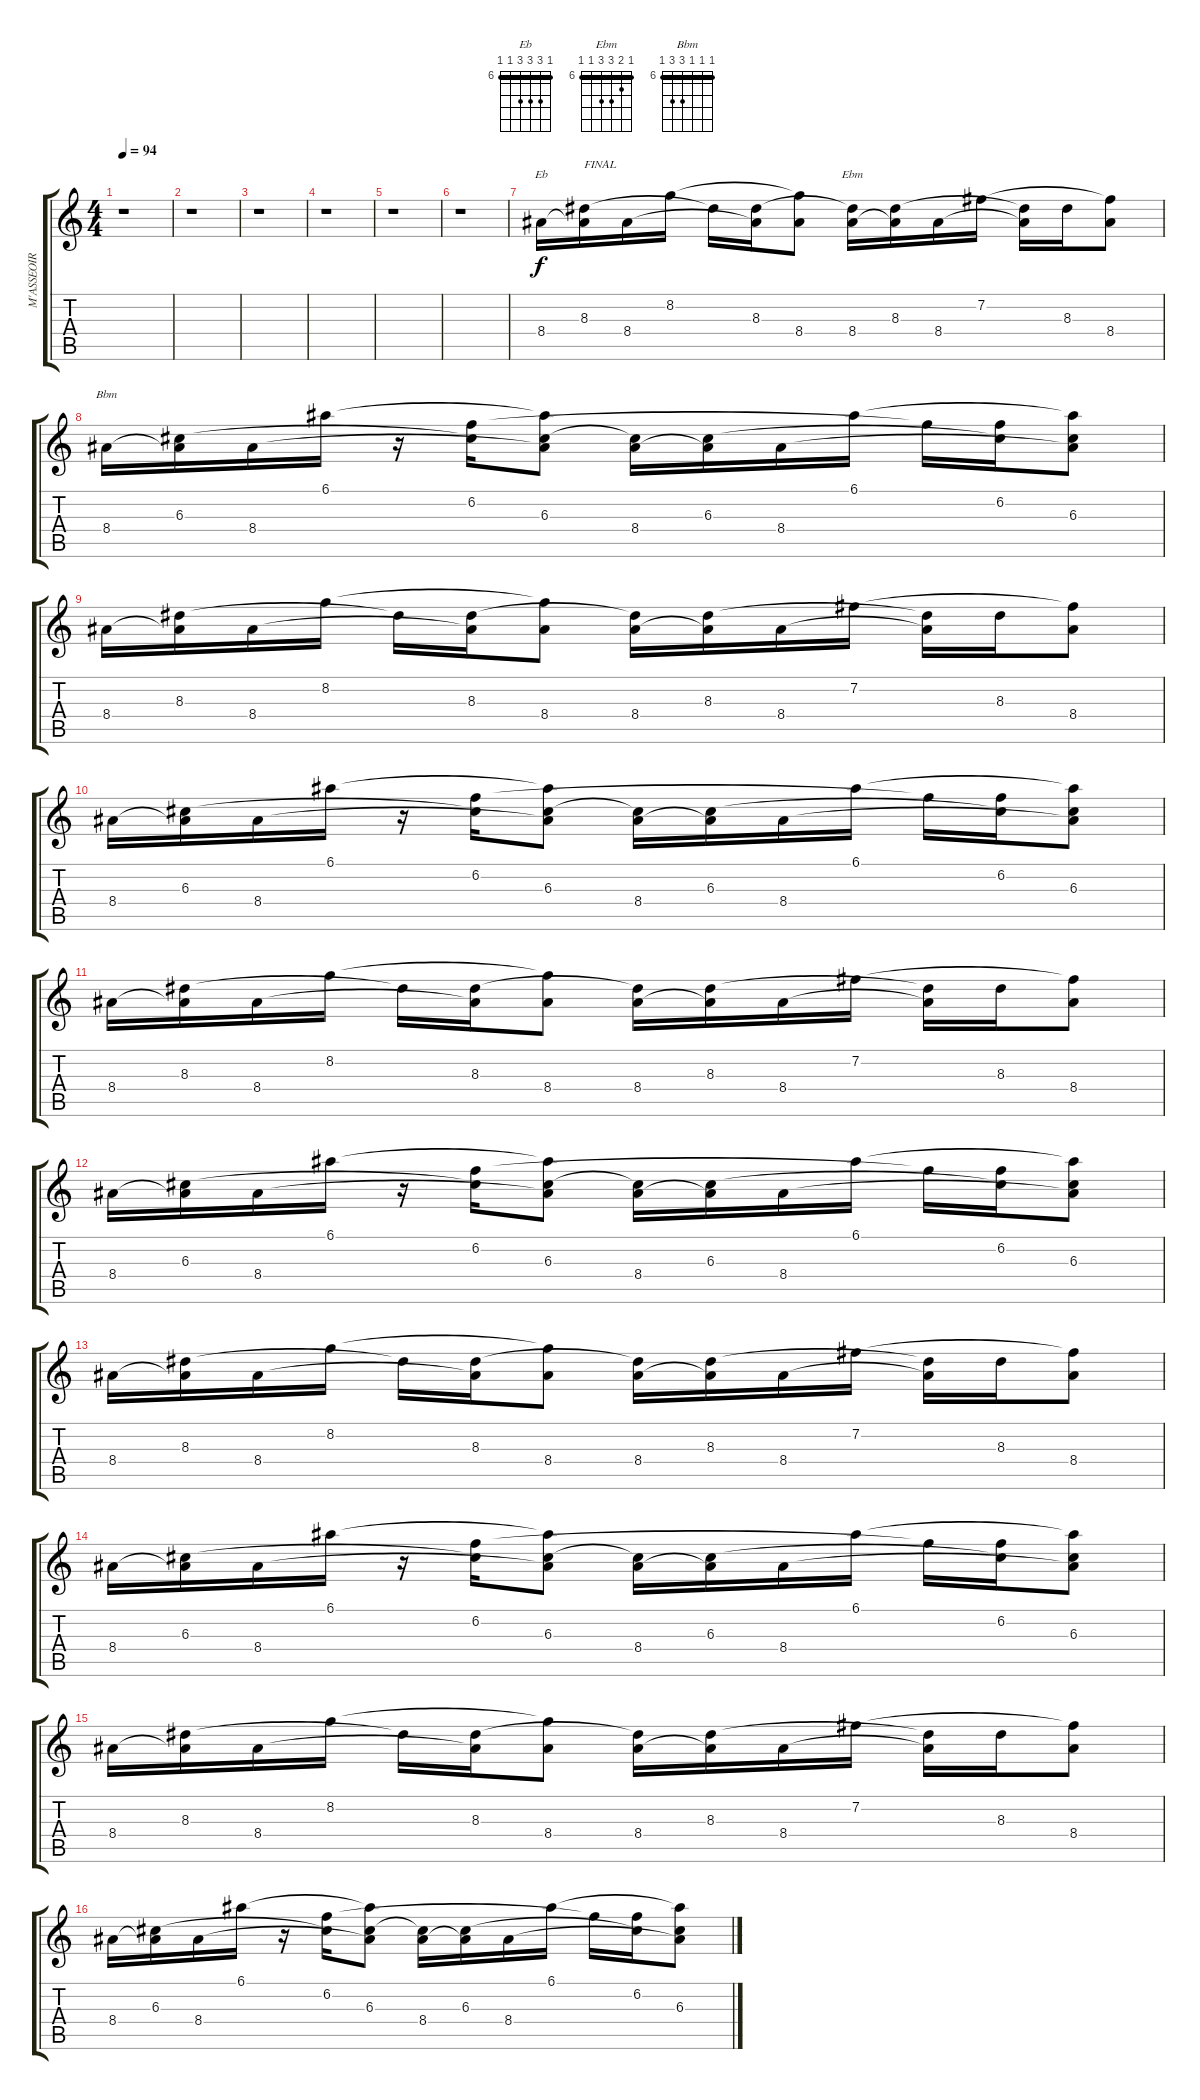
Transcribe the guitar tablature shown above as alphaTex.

\track ("M'ASSEOIR (guitare 2)" "M'ASSEOIR ") {instrument acousticguitarnylon}
\staff {score tabs}
\tuning (E4 B3 G3 D3 A2 E2) {hide}
\chord ("Eb" 6 8 8 8 6 6) {firstfret 6 barre 6}
\chord ("Ebm" 6 7 8 8 6 6) {firstfret 6 barre 6}
\chord ("Bbm" 6 6 6 8 8 6) {firstfret 6 barre 6}
\ts (4 4)
\tempo 94
\clef g2
\ks c
r.1{dy f} |
r.1 |
r.1 |
r.1 |
r.1 |
r.1 |
8.4.16{ch "Eb"} (8.3 8.4{t}).16{txt "FINAL"} 8.4.16 8.2.16 8.3{t}.16 (8.3 8.4{t}).16 (8.2{t} 8.4).8 (8.3{t} 8.4).16{ch "Ebm"} (8.3 8.4{t}).16 8.4.16 7.2.16 (8.3{t} 8.4{t}).16 8.3.16 (7.2{t} 8.4).8 |
8.4.16{ch "Bbm"} (6.3 8.4{t}).16 8.4.16 6.1.16 r.16 (6.2 6.3{t}).16 (6.1{t} 6.3 8.4{t}).8 (6.3{t} 8.4).16 (6.3 8.4{t}).16 8.4.16 6.1.16 6.2{t}.16 (6.2 6.3{t}).16 (6.1{t} 6.3 8.4{t}).8 |
8.4.16 (8.3 8.4{t}).16 8.4.16 8.2.16 8.3{t}.16 (8.3 8.4{t}).16 (8.2{t} 8.4).8 (8.3{t} 8.4).16 (8.3 8.4{t}).16 8.4.16 7.2.16 (8.3{t} 8.4{t}).16 8.3.16 (7.2{t} 8.4).8 |
8.4.16 (6.3 8.4{t}).16 8.4.16 6.1.16 r.16 (6.2 6.3{t}).16 (6.1{t} 6.3 8.4{t}).8 (6.3{t} 8.4).16 (6.3 8.4{t}).16 8.4.16 6.1.16 6.2{t}.16 (6.2 6.3{t}).16 (6.1{t} 6.3 8.4{t}).8 |
8.4.16 (8.3 8.4{t}).16 8.4.16 8.2.16 8.3{t}.16 (8.3 8.4{t}).16 (8.2{t} 8.4).8 (8.3{t} 8.4).16 (8.3 8.4{t}).16 8.4.16 7.2.16 (8.3{t} 8.4{t}).16 8.3.16 (7.2{t} 8.4).8 |
8.4.16 (6.3 8.4{t}).16 8.4.16 6.1.16 r.16 (6.2 6.3{t}).16 (6.1{t} 6.3 8.4{t}).8 (6.3{t} 8.4).16 (6.3 8.4{t}).16 8.4.16 6.1.16 6.2{t}.16 (6.2 6.3{t}).16 (6.1{t} 6.3 8.4{t}).8 |
8.4.16 (8.3 8.4{t}).16 8.4.16 8.2.16 8.3{t}.16 (8.3 8.4{t}).16 (8.2{t} 8.4).8 (8.3{t} 8.4).16 (8.3 8.4{t}).16 8.4.16 7.2.16 (8.3{t} 8.4{t}).16 8.3.16 (7.2{t} 8.4).8 |
8.4.16 (6.3 8.4{t}).16 8.4.16 6.1.16 r.16 (6.2 6.3{t}).16 (6.1{t} 6.3 8.4{t}).8 (6.3{t} 8.4).16 (6.3 8.4{t}).16 8.4.16 6.1.16 6.2{t}.16 (6.2 6.3{t}).16 (6.1{t} 6.3 8.4{t}).8 |
8.4.16 (8.3 8.4{t}).16 8.4.16 8.2.16 8.3{t}.16 (8.3 8.4{t}).16 (8.2{t} 8.4).8 (8.3{t} 8.4).16 (8.3 8.4{t}).16 8.4.16 7.2.16 (8.3{t} 8.4{t}).16 8.3.16 (7.2{t} 8.4).8 |
8.4.16 (6.3 8.4{t}).16 8.4.16 6.1.16 r.16 (6.2 6.3{t}).16 (6.1{t} 6.3 8.4{t}).8 (6.3{t} 8.4).16 (6.3 8.4{t}).16 8.4.16 6.1.16 6.2{t}.16 (6.2 6.3{t}).16 (6.1{t} 6.3 8.4{t}).8
